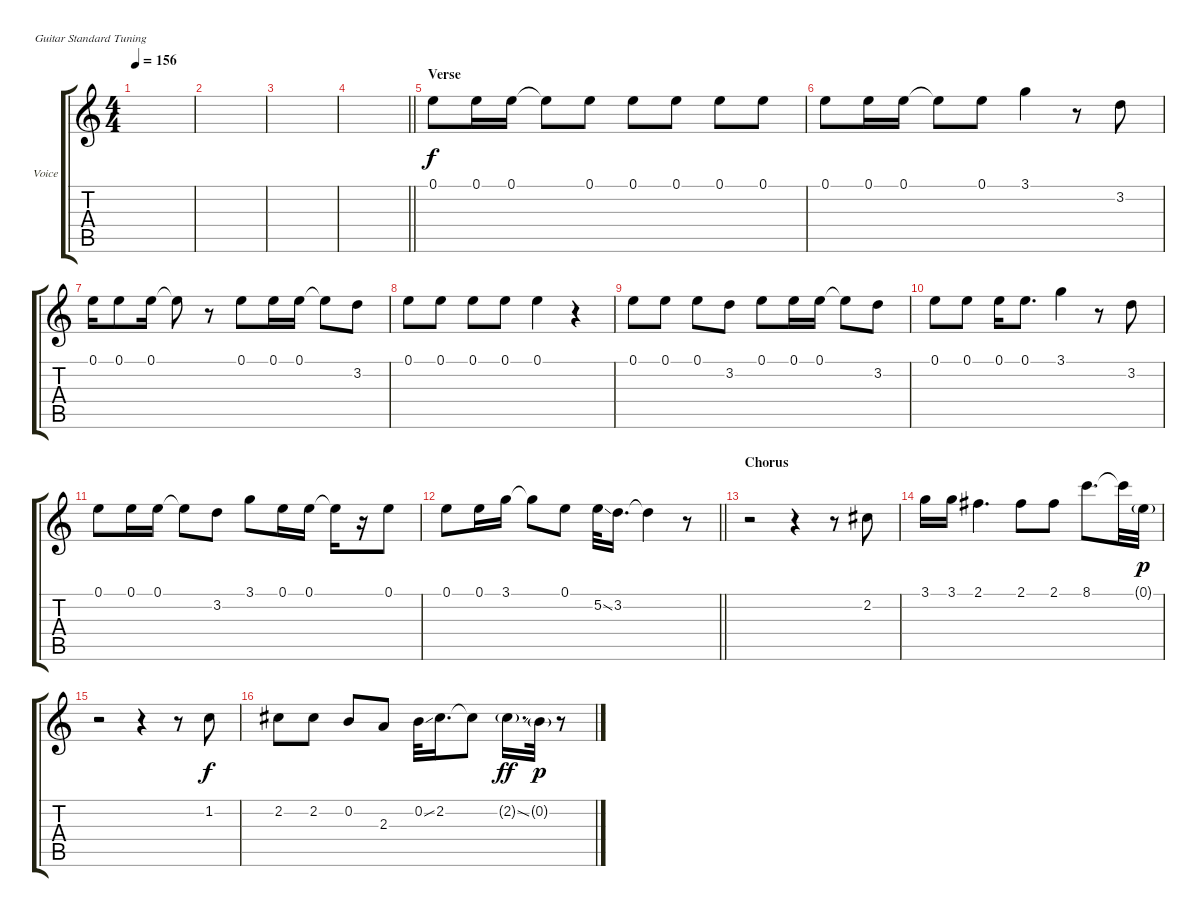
\bracketExtendMode groupsimilarinstruments
\firstSystemTrackNameOrientation horizontal
\otherSystemsTrackNameOrientation horizontal
\track ("Voice" "Voice") {mute instrument lead6voice}
\staff {score tabs}
\tuning (E4 B3 G3 D3 A2 E2)
\displaytranspose 12
\ts (4 4)
\tempo 156
\clef g2
\ks c
|
|
|
\barLineRight lightlight
|
\section ("" "Verse")
0.1.8 0.1.16 0.1.16 0.1{t}.8 0.1.8 0.1.8 0.1.8 0.1.8 0.1.8 |
0.1.8 0.1.16 0.1.16 0.1{t}.8 0.1.8 3.1.4 r.8 3.2.8 |
0.1.16 0.1.8 0.1.16 0.1{t}.8 r.8 0.1.8 0.1.16 0.1.16 0.1{t}.8 3.2.8 |
0.1.8 0.1.8 0.1.8 0.1.8 0.1.4 r.4 |
0.1.8 0.1.8 0.1.8 3.2.8 0.1.8 0.1.16 0.1.16 0.1{t}.8 3.2.8 |
0.1.8 0.1.8 0.1.16 0.1.8{d} 3.1.4 r.8 3.2.8 |
0.1.8 0.1.16 0.1.16 0.1{t}.8 3.2.8 3.1.8 0.1.16 0.1.16 0.1{t}.16 r.16 0.1.8 |
\barLineRight lightlight
0.1.8 0.1.16 3.1.16 3.1{t}.8 0.1.8 5.2{ss}.32 3.2.16{d} 3.2{t}.4 r.8 |
\section ("" "Chorus")
r.2 r.4 r.8 2.2.8 |
3.1.16 3.1.16 2.1.4{d} 2.1.8 2.1.8 8.1.8{d} 8.1{t}.32 0.1{g}.32{dy p} |
r.2 r.4 r.8 1.2.8{dy f} |
2.2.8 2.2.8 0.2.8 2.3.8 0.2{ss}.32 2.2.16{d} 2.2{t}.8 2.2{ss g}.16{d dy ff} 0.2{g}.32{dy p} r.8
